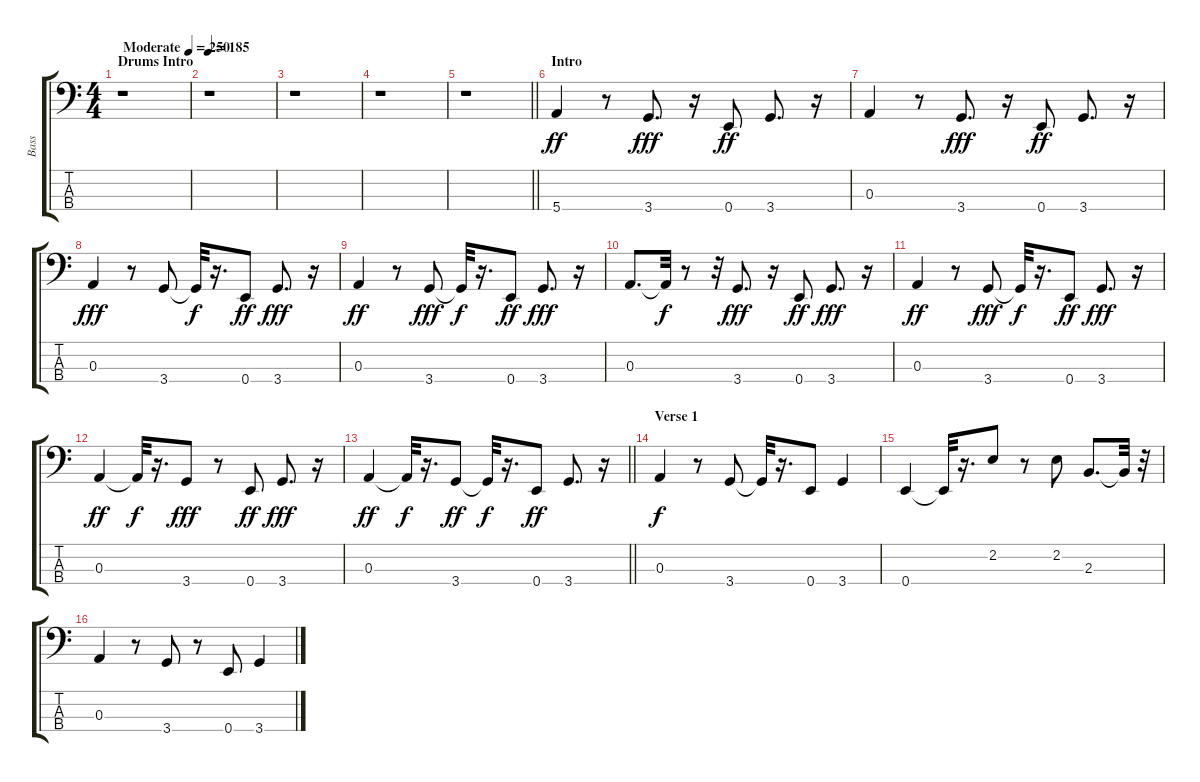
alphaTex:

\track ("Bass" "Bass") {instrument electricbassfinger}
\staff {score tabs}
\tuning (G2 D2 A1 E1) {hide}
\ts (4 4)
\section ("" "Drums Intro")
\tempo (250 "Moderate")
\clef f4
\ks c
r.1{dy ff instrument electricbassfinger} |
\tempo 185
r.1 |
r.1 |
r.1 |
\barLineRight lightlight
r.1 |
\section ("" "Intro")
5.4.4 r.8 3.4.8{d dy fff} r.16 0.4.8{dy ff} 3.4.8{d} r.16 |
0.3.4 r.8 3.4.8{d dy fff} r.16 0.4.8{dy ff} 3.4.8{d} r.16 |
0.3.4{dy fff} r.8 3.4.8 3.4{t}.32{dy f} r.16{d} 0.4.8{dy ff} 3.4.8{d dy fff} r.16 |
0.3.4{dy ff} r.8 3.4.8{dy fff} 3.4{t}.32{dy f} r.16{d} 0.4.8{dy ff} 3.4.8{d dy fff} r.16 |
0.3.8{d} 0.3{t}.32{dy f} r.8 r.32 3.4.8{d dy fff} r.16 0.4.8{dy ff} 3.4.8{d dy fff} r.16 |
0.3.4{dy ff} r.8 3.4.8{dy fff} 3.4{t}.32{dy f} r.16{d} 0.4.8{dy ff} 3.4.8{d dy fff} r.16 |
0.3.4{dy ff} 0.3{t}.32{dy f} r.16{d} 3.4.8{dy fff} r.8 0.4.8{dy ff} 3.4.8{d dy fff} r.16 |
\barLineRight lightlight
0.3.4{dy ff} 0.3{t}.32{dy f} r.16{d} 3.4.8{dy ff} 3.4{t}.32{dy f} r.16{d} 0.4.8{dy ff} 3.4.8{d} r.16 |
\section ("" "Verse 1")
0.3.4{dy f} r.8 3.4.8 3.4{t}.32 r.16{d} 0.4.8 3.4.4 |
0.4.4 0.4{t}.32 r.16{d} 2.2.8 r.8 2.2.8 2.3.8{d} 2.3{t}.32 r.32 |
0.3.4 r.8 3.4.8 r.8 0.4.8 3.4.4
